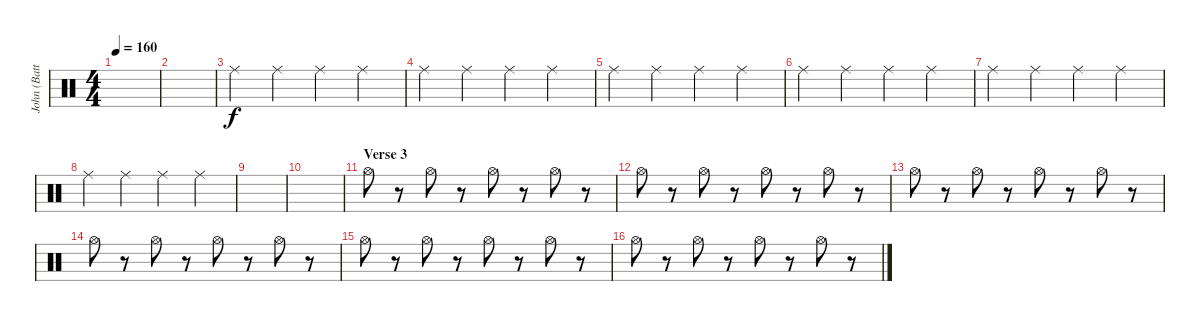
\track ("John (Batterie)" "John (Batt") {instrument percussion}
\staff {score}
\articulation defaults
\ts (4 4)
\tempo 160
\clef neutral
\ks c
|
|
"Ride (middle)".4 "Ride (middle)".4 "Ride (middle)".4 "Ride (middle)".4 |
"Ride (middle)".4 "Ride (middle)".4 "Ride (middle)".4 "Ride (middle)".4 |
"Ride (middle)".4 "Ride (middle)".4 "Ride (middle)".4 "Ride (middle)".4 |
"Ride (middle)".4 "Ride (middle)".4 "Ride (middle)".4 "Ride (middle)".4 |
"Ride (middle)".4 "Ride (middle)".4 "Ride (middle)".4 "Ride (middle)".4 |
"Ride (middle)".4 "Ride (middle)".4 "Ride (middle)".4 "Ride (middle)".4 |
|
|
\section ("" "Verse 3")
"Hi-Hat (open)".8 r.8 "Hi-Hat (open)".8 r.8 "Hi-Hat (open)".8 r.8 "Hi-Hat (open)".8 r.8 |
"Hi-Hat (open)".8 r.8 "Hi-Hat (open)".8 r.8 "Hi-Hat (open)".8 r.8 "Hi-Hat (open)".8 r.8 |
"Hi-Hat (open)".8 r.8 "Hi-Hat (open)".8 r.8 "Hi-Hat (open)".8 r.8 "Hi-Hat (open)".8 r.8 |
"Hi-Hat (open)".8 r.8 "Hi-Hat (open)".8 r.8 "Hi-Hat (open)".8 r.8 "Hi-Hat (open)".8 r.8 |
"Hi-Hat (open)".8 r.8 "Hi-Hat (open)".8 r.8 "Hi-Hat (open)".8 r.8 "Hi-Hat (open)".8 r.8 |
"Hi-Hat (open)".8 r.8 "Hi-Hat (open)".8 r.8 "Hi-Hat (open)".8 r.8 "Hi-Hat (open)".8 r.8
